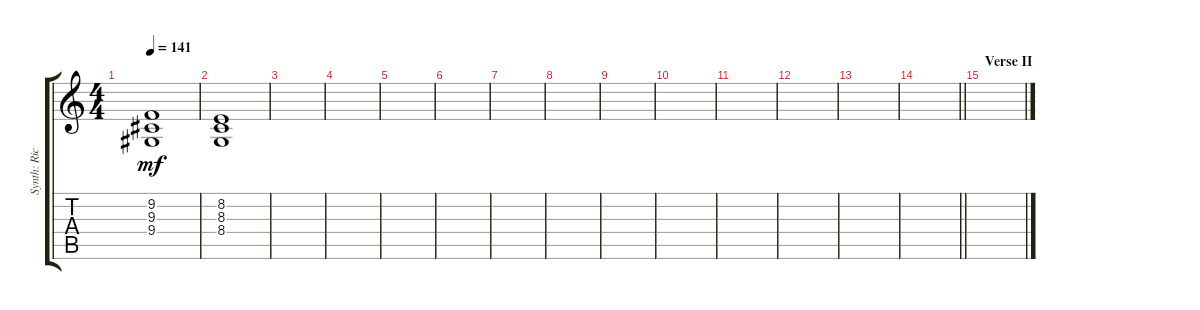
\track ("Synth: Rick" "Synth: Ric") {instrument stringensemble1}
\staff {score tabs}
\tuning (Db4 Ab3 E3 B2 Gb2 Db2) {hide}
\ts (4 4)
\tempo 141
\clef g2
\ks c
(9.2 9.3 9.4).1{dy mf} |
(8.2 8.3 8.4).1 |
|
|
|
|
|
|
|
|
|
|
|
\barLineRight lightlight
|
\section ("" "Verse II")
